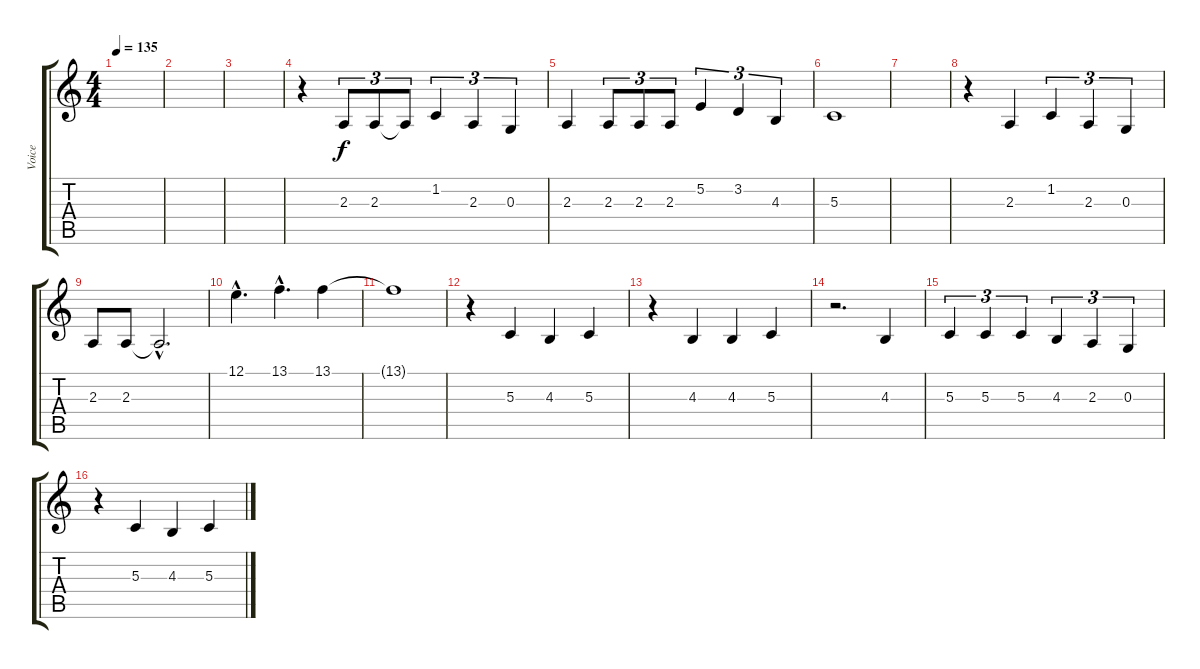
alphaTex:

\track ("Voice" "Voice") {instrument tenorsax}
\staff {score tabs}
\tuning (E4 B3 G3 D3 A2 E2) {hide}
\ts (4 4)
\tempo 135
\clef g2
\ks c
|
|
|
r.4 2.3.8{tu (3 2)} 2.3.8{tu (3 2)} 2.3{t}.8{tu (3 2)} 1.2.4{tu (3 2)} 2.3.4{tu (3 2)} 0.3.4{tu (3 2)} |
2.3.4 2.3.8{tu (3 2)} 2.3.8{tu (3 2)} 2.3.8{tu (3 2)} 5.2.4{tu (3 2)} 3.2.4{tu (3 2)} 4.3.4{tu (3 2)} |
5.3.1 |
|
r.4 2.3.4 1.2.4{tu (3 2)} 2.3.4{tu (3 2)} 0.3.4{tu (3 2)} |
2.3.8 2.3.8 2.3{hac t}.2{d} |
12.1{hac}.4{d} 13.1{hac}.4{d} 13.1.4 |
13.1{t}.1 |
r.4 5.3.4 4.3.4 5.3.4 |
r.4 4.3.4 4.3.4 5.3.4 |
r.2{d} 4.3.4 |
5.3.4{tu (3 2)} 5.3.4{tu (3 2)} 5.3.4{tu (3 2)} 4.3.4{tu (3 2)} 2.3.4{tu (3 2)} 0.3.4{tu (3 2)} |
r.4 5.3.4 4.3.4 5.3.4
